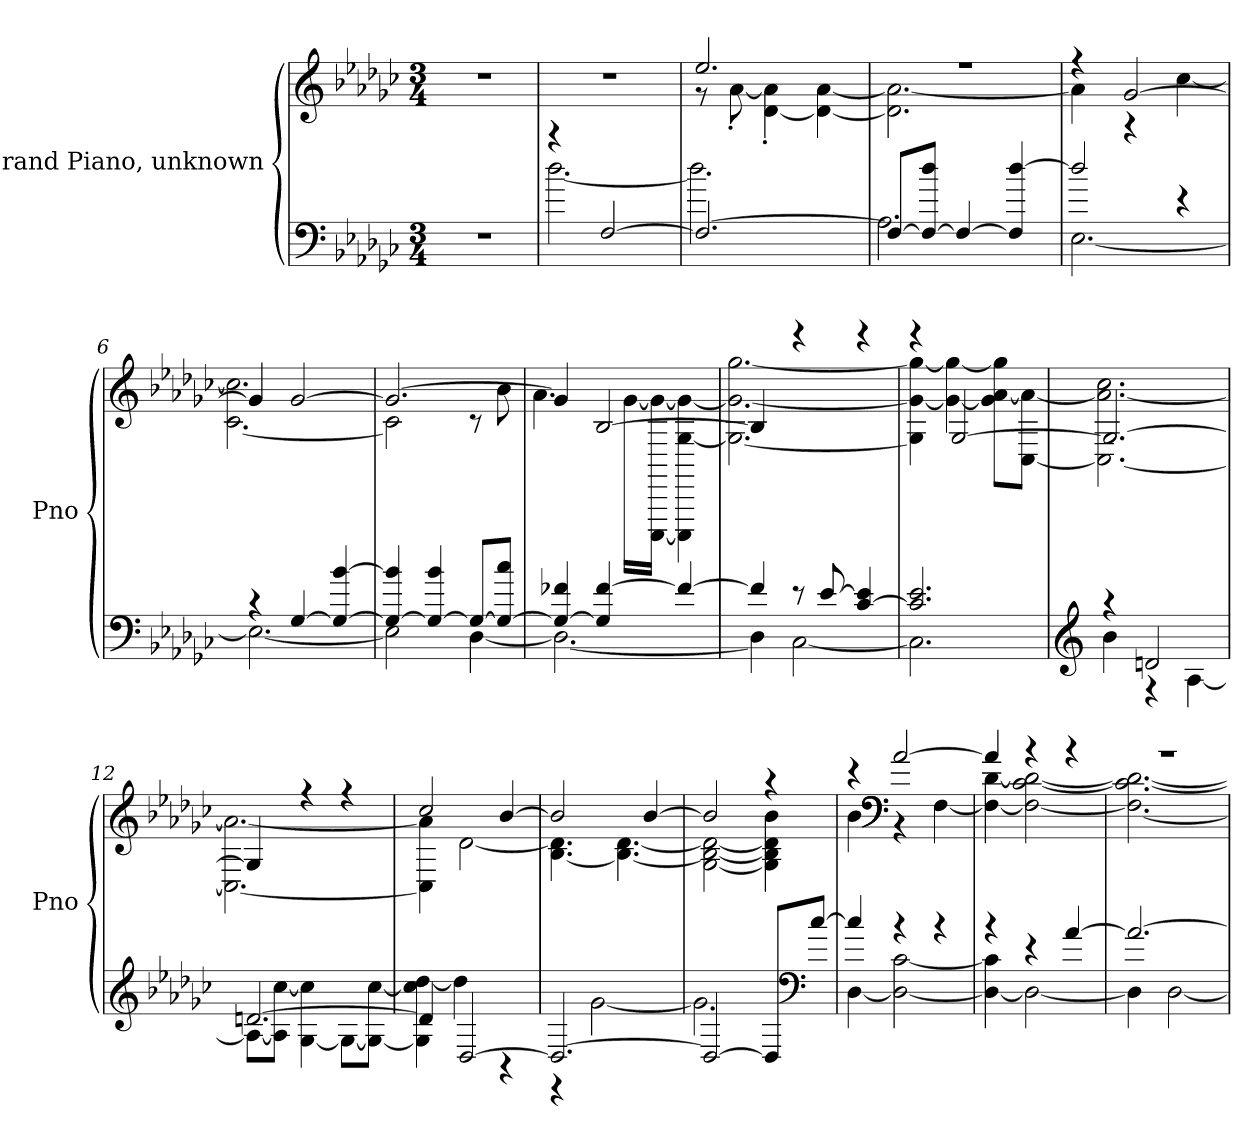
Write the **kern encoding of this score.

**kern	**kern
*part1	*part1
*staff2	*staff1
*I"Grand Piano, unknown	*
*I'Pno	*
*clefF4	*clefG2
*k[b-e-a-d-g-c-]	*k[b-e-a-d-g-c-]
*M3/4	*M3/4
*MM150	*MM150
=1	=1
2.r	2.r
=2	=2
*^	*
4r	[2.dd-\	2.r
[2F/	.	.
=3	=3	=3
*	*	*^
2.F/_	2.dd-\]	2.ee-/	8r
.	.	.	[8a-'\
.	.	.	[4d-\' 4a-\]'
.	.	.	4d-\_ [4a-\
=4	=4	=4	=4
8F/L_	2.A-\	2.r	2.d-\] 2.a-\_
8F/_ 8dd-/J	.	.	.
4F/_	.	.	.
4F/] [4dd-/	.	.	.
=5	=5	=5	=5
2dd-/]	[2.E-\	4r	4a-\]
.	.	[2g-/	4r
4r	.	.	[4cc-\
=6	=6	=6	=6
4r	2.E-\_	4g-/]	[2.c-\ 2.cc-\]
[4G-/	.	[2g-/	.
4G-/_ [4b-/	.	.	.
=7	=7	=7	=7
4G-/_ 4b-/]	2E-\]	2.g-/_	2c-\]
4G-/_ 4b-/	.	.	.
8G-/L_	[4D-\	.	8r
8G-/_ 8cc-/J	.	.	8b-\
!!LO:LB:g=z	!!
=8	=8	=8	=8
4G-/_ 4f-X/	2.D-\_	4g-/]	4.a-\
4G-/] [4f-/	.	[2B-/	.
.	.	.	[16g-\LL
.	.	.	[16CCC-\ 16g-\_JJ
4f-/_	.	.	4CCC-\] [4G-\ 4g-\_
=9	=9	=9	=9
4f-/]	4D-\]	4B-/]	2.G-\_ 2.g-\_ [2.gg-\
8r	[2C-\	4r	.
[8e-/	.	.	.
[4c-/ 4e-/]	.	4r	.
=10	=10	=10	=10
2.c-/] 2.e-/	2.C-\]	4r	4G-\] 4g-\_ 4gg-\_
.	.	[2G-/	4g-\_ 4gg-\_
.	.	.	8g-\] [8a-\ 8gg-\]L
.	.	.	[8C-\ 8a-\_J
=11	=11	=11	=11
*clefG2	*	*	*
4r	4b-\	2.G-/_	2.C-\_ 2.a-\_ 2.cc-\
2dn/	4r	.	.
.	[4A-\	.	.
=12	=12	=12	=12
[2.dn/	8A-\L_	4G-/]	2.C-\_ 2.a-\_
.	8A-\] [8cc-\J	.	.
.	[4G-\ 4cc-\]	4r	.
.	8G-\L_	4r	.
.	8G-\_ [8cc-\J	.	.
=13	=13	=13	=13
4d/]	4G-\] 4cc-\] [4dd-\	2cc-/	4C-\] 4a-\]
[2D-/	4dd-\]	.	[2d-\
.	4r	[4b-/	.
!!LO:LB:g=z	!!
=14	=14	=14	=14
2.D-/_	4r	2b-/]	[4.B-\ 4.d-\]
.	[2g-\	.	.
.	.	.	4.B-\_ [4.d-\
.	.	[4b-/	.
=15	=15	=15	=15
2D-/_	2.g-\]	2b-/]	[2G-\ 2B-\_ 2d-\_
8D-/L]	.	4r	4G-\] 4B-\] 4d-\] 4b-\
*clefF4	*	*	*
[8cc-/J	.	.	.
=16	=16	=16	=16
4cc-/]	[4D-\	4r	4b-\
*	*	*clefF4	*
4r	2D-\_ [2c-\	[2a-/	4r
4r	.	.	[4F\
=17	=17	=17	=17
4r	4D-\_ 4c-\]	4a-/]	4F\_ [4d-\
4r	2D-\_	4r	2F\_ [2c-\ 2d-\_
[4a-/	.	4r	.
=18	=18	=18	=18
2.a-/_	4D-\]	2.r	2.F\_ 2.c-\_ 2.d-\_
.	[2D-\	.	.
*v	*v	*	*
*	*v	*v
=	=
*-	*-
